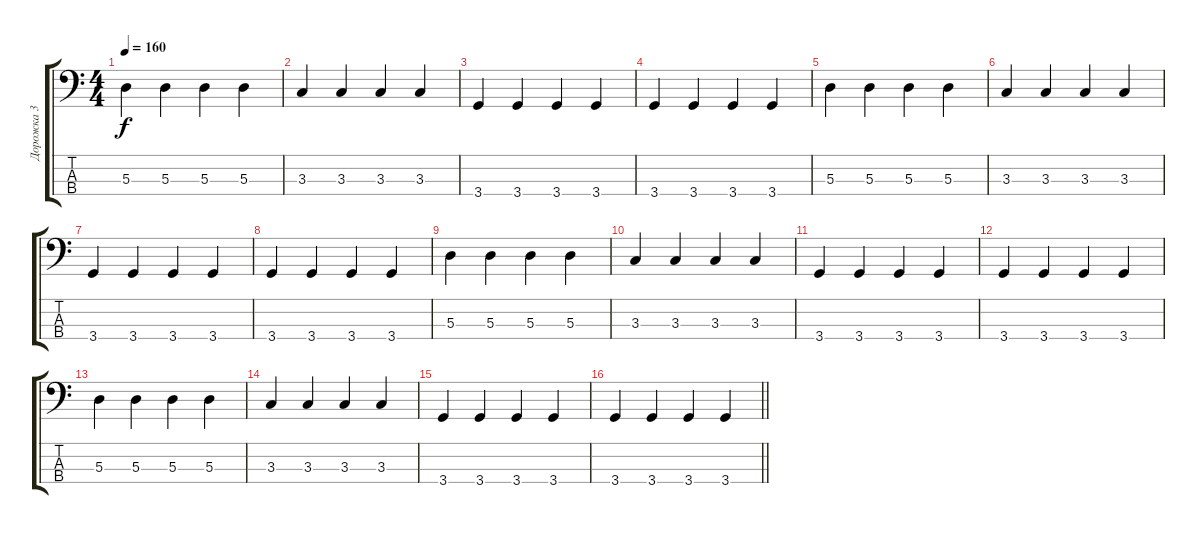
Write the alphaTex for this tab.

\track ("Дорожка 3" "Дорожка 3") {instrument electricbassfinger}
\staff {score tabs}
\tuning (G2 D2 A1 E1) {hide}
\ts (4 4)
\tempo 160
\clef f4
\ks c
5.3.4{dy f} 5.3.4 5.3.4 5.3.4 |
3.3.4 3.3.4 3.3.4 3.3.4 |
3.4.4 3.4.4 3.4.4 3.4.4 |
3.4.4 3.4.4 3.4.4 3.4.4 |
5.3.4 5.3.4 5.3.4 5.3.4 |
3.3.4 3.3.4 3.3.4 3.3.4 |
3.4.4 3.4.4 3.4.4 3.4.4 |
3.4.4 3.4.4 3.4.4 3.4.4 |
5.3.4 5.3.4 5.3.4 5.3.4 |
3.3.4 3.3.4 3.3.4 3.3.4 |
3.4.4 3.4.4 3.4.4 3.4.4 |
3.4.4 3.4.4 3.4.4 3.4.4 |
5.3.4 5.3.4 5.3.4 5.3.4 |
3.3.4 3.3.4 3.3.4 3.3.4 |
3.4.4 3.4.4 3.4.4 3.4.4 |
\barLineRight lightlight
3.4.4 3.4.4 3.4.4 3.4.4
